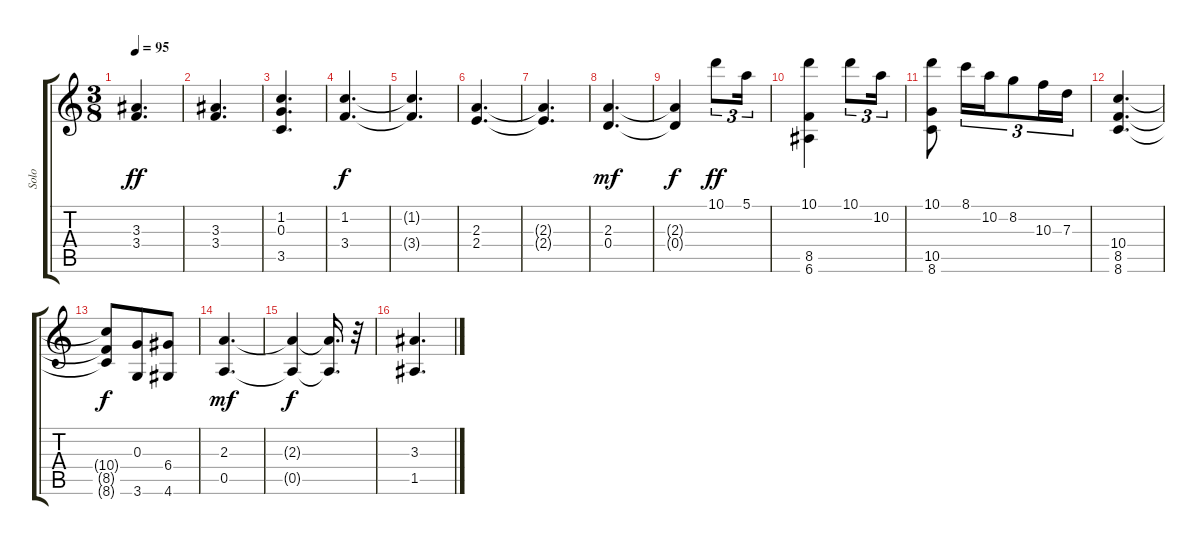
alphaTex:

\track ("Solo" "Solo") {instrument overdrivenguitar}
\staff {score tabs}
\tuning (E4 B3 G3 D3 A2 E2) {hide}
\ts (3 8)
\tempo 95
\clef g2
\ks c
(3.3 3.4).4{d dy ff} |
(3.3 3.4).4{d} |
(1.2 0.3 3.5).4{d} |
(1.2 3.4).4{d dy f} |
(1.2{t} 3.4{t}).4{d} |
(2.3 2.4).4{d} |
(2.3{t} 2.4{t}).4{d} |
(2.3 0.4).4{d dy mf} |
(2.3{t} 0.4{t}).4{dy f} 10.1.8{tu (3 2) dy ff} 5.1.16{tu (3 2)} |
(10.1 8.5 6.6).4 10.1.8{tu (3 2)} 10.2.16{tu (3 2)} |
(10.1 10.5 8.6).8 8.1.16{tu (3 2)} 10.2.16{tu (3 2)} 8.2.8{tu (3 2)} 10.3.16{tu (3 2)} 7.3.16{tu (3 2)} |
(10.4 8.5 8.6).4{d} |
(10.4{t} 8.5{t} 8.6{t}).8{dy f} (0.3 3.6).8 (6.4 4.6).8 |
(2.3 0.5).4{d dy mf} |
(2.3{t} 0.5{t}).4{dy f} (2.3{t} 0.5{t}).16{d} r.32 |
(3.3 1.5).4{d}
